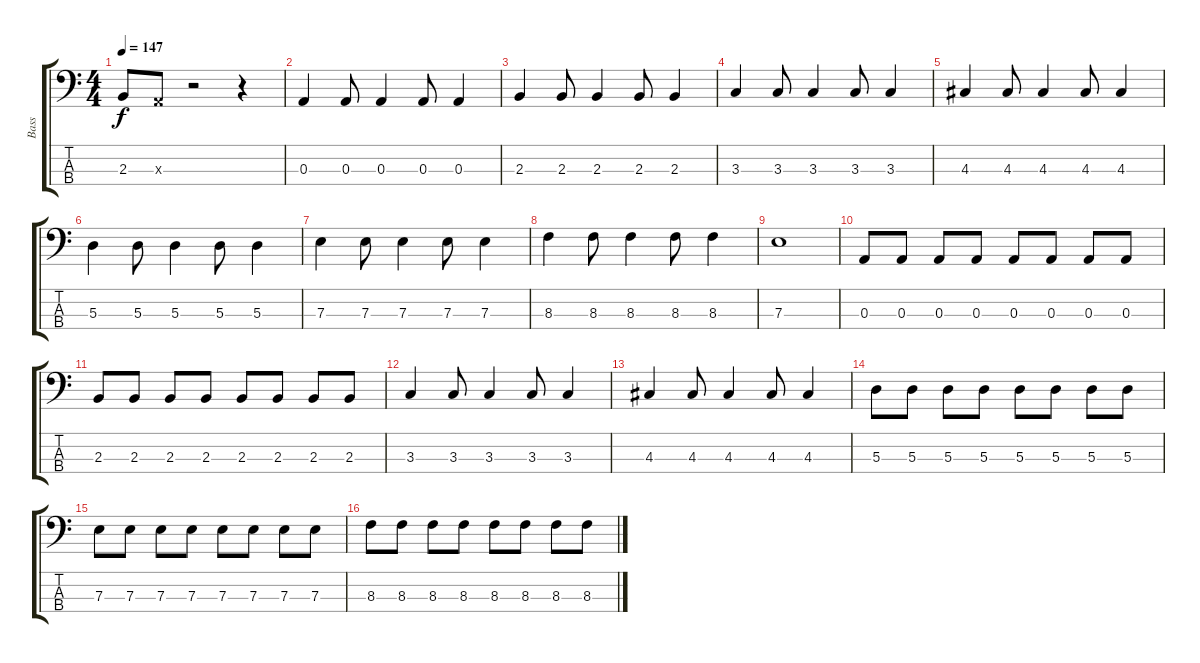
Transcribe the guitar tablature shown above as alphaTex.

\track ("Bass" "Bass") {instrument electricbassfinger}
\staff {score tabs}
\tuning (G2 D2 A1 E1) {hide}
\ts (4 4)
\tempo 147
\clef f4
\ks c
2.3.8{dy f} 0.3{x}.8 r.2 r.4 |
0.3.4{volume 16} 0.3.8 0.3.4 0.3.8 0.3.4 |
2.3.4 2.3.8 2.3.4 2.3.8 2.3.4 |
3.3.4 3.3.8 3.3.4 3.3.8 3.3.4 |
4.3.4 4.3.8 4.3.4 4.3.8 4.3.4 |
5.3.4 5.3.8 5.3.4 5.3.8 5.3.4 |
7.3.4 7.3.8 7.3.4 7.3.8 7.3.4 |
8.3.4 8.3.8 8.3.4 8.3.8 8.3.4 |
7.3.1 |
0.3.8 0.3.8 0.3.8 0.3.8 0.3.8 0.3.8 0.3.8 0.3.8 |
2.3.8 2.3.8 2.3.8 2.3.8 2.3.8 2.3.8 2.3.8 2.3.8 |
3.3.4 3.3.8 3.3.4 3.3.8 3.3.4 |
4.3.4 4.3.8 4.3.4 4.3.8 4.3.4 |
5.3.8 5.3.8 5.3.8 5.3.8 5.3.8 5.3.8 5.3.8 5.3.8 |
7.3.8 7.3.8 7.3.8 7.3.8 7.3.8 7.3.8 7.3.8 7.3.8 |
8.3.8 8.3.8 8.3.8 8.3.8 8.3.8 8.3.8 8.3.8 8.3.8
